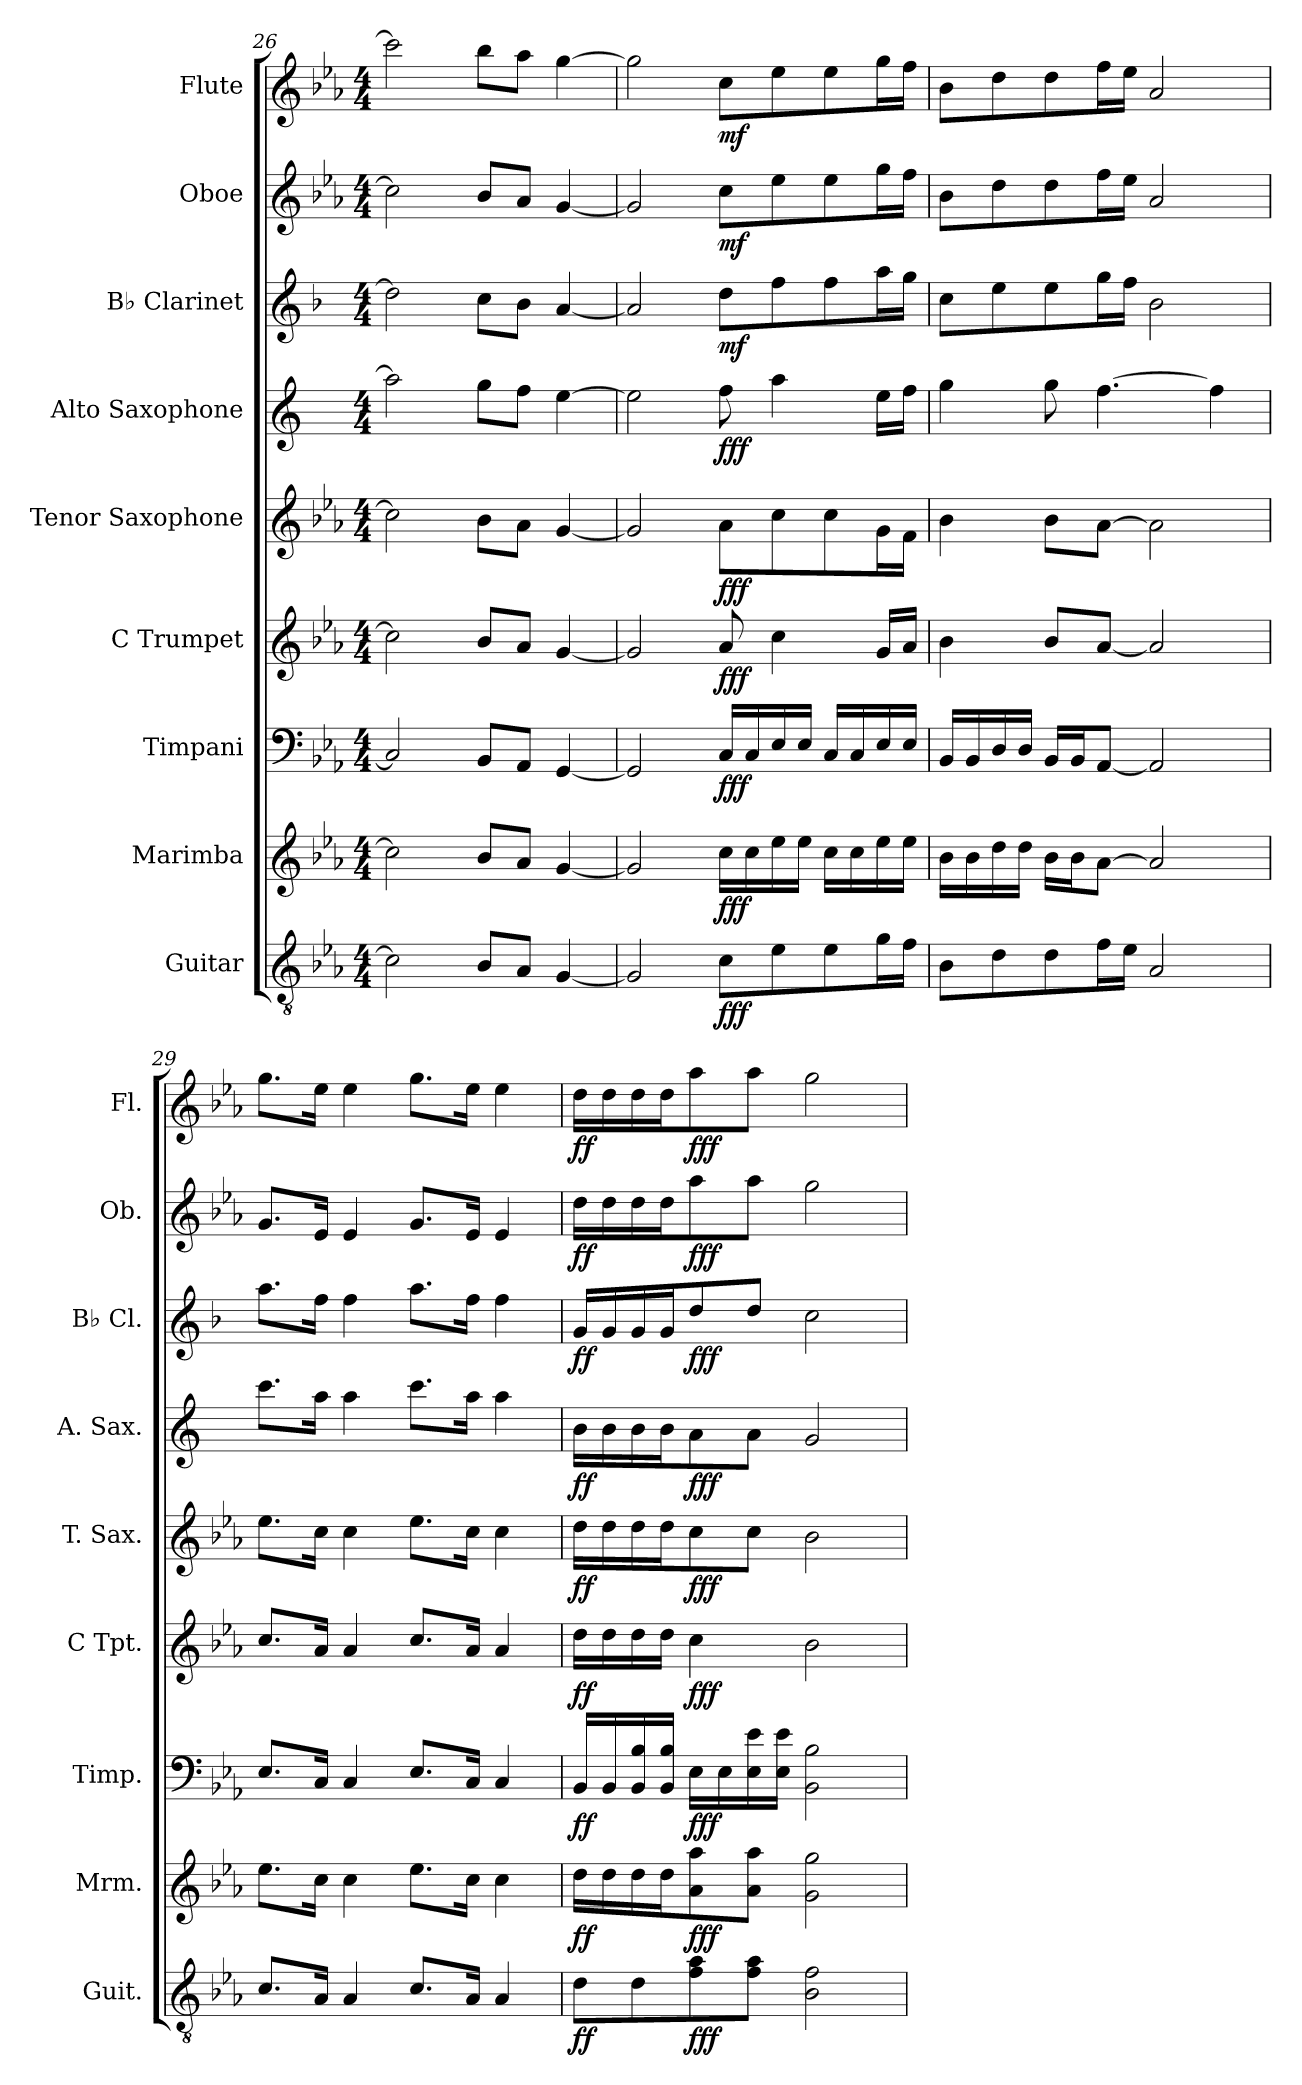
**kern	**dynam	**kern	**dynam	**kern	**dynam	**kern	**dynam	**kern	**dynam	**kern	**dynam	**kern	**dynam	**kern	**dynam	**kern	**dynam
*part9	*part9	*part8	*part8	*part7	*part7	*part6	*part6	*part5	*part5	*part4	*part4	*part3	*part3	*part2	*part2	*part1	*part1
*staff9	*staff9	*staff8	*staff8	*staff7	*staff7	*staff6	*staff6	*staff5	*staff5	*staff4	*staff4	*staff3	*staff3	*staff2	*staff2	*staff1	*staff1
*I"Guitar	*	*I"Marimba	*	*I"Timpani	*	*I"C Trumpet	*	*I"Tenor Saxophone	*	*I"Alto Saxophone	*	*I"B♭ Clarinet	*	*I"Oboe	*	*I"Flute	*
*I'Guit.	*	*I'Mrm.	*	*I'Timp.	*	*I'C Tpt.	*	*I'T. Sax.	*	*I'A. Sax.	*	*I'B♭ Cl.	*	*I'Ob.	*	*I'Fl.	*
*clefGv2	*	*clefG2	*	*clefF4	*	*clefG2	*	*clefG2	*	*clefG2	*	*clefG2	*	*clefG2	*	*clefG2	*
*	*	*	*	*	*	*	*	*ITrd8c14	*	*ITrd5c9	*	*ITrd1c2	*	*	*	*	*
*k[b-e-a-]	*	*k[b-e-a-]	*	*k[b-e-a-]	*	*k[b-e-a-]	*	*k[b-e-a-]	*	*k[b-e-a-]	*	*k[b-e-a-]	*	*k[b-e-a-]	*	*k[b-e-a-]	*
*E-:	*	*E-:	*	*E-:	*	*E-:	*	*E-:	*	*E-:	*	*E-:	*	*E-:	*	*E-:	*
*M4/4	*	*M4/4	*	*M4/4	*	*M4/4	*	*M4/4	*	*M4/4	*	*M4/4	*	*M4/4	*	*M4/4	*
=26	=26	=26	=26	=26	=26	=26	=26	=26	=26	=26	=26	=26	=26	=26	=26	=26	=26
2c\]	.	2cc\]	.	2C/]	.	2cc\]	.	2c\]	.	2cc\]	.	2cc\]	.	2cc\]	.	2ccc\]	.
8B-/L	.	8b-/L	.	8BB-/L	.	8b-/L	.	8B-\L	.	8b-\L	.	8b-\L	.	8b-/L	.	8bb-\L	.
8A-/J	.	8a-/J	.	8AA-/J	.	8a-/J	.	8A-\J	.	8a-\J	.	8a-\J	.	8a-/J	.	8aa-\J	.
[4G/	.	[4g/	.	[4GG/	.	[4g/	.	[4G/	.	[4g\	.	[4g/	.	[4g/	.	[4gg\	.
=27	=27	=27	=27	=27	=27	=27	=27	=27	=27	=27	=27	=27	=27	=27	=27	=27	=27
2G/]	.	2g/]	.	2GG/]	.	2g/]	.	2G/]	.	2g\]	.	2g/]	.	2g/]	.	2gg\]	.
!	!LO:DY:b	!	!LO:DY:b	!	!LO:DY:b	!	!LO:DY:b	!	!LO:DY:b	!	!LO:DY:b	!	!LO:DY:b	!	!LO:DY:b	!	!LO:DY:b
8c\L	fff	16cc\LL	fff	16C/LL	fff	8a-/	fff	8A-\L	fff	8a-\	fff	8cc\L	mf	8cc\L	mf	8cc\L	mf
.	.	16cc\	.	16C/	.	.	.	.	.	.	.	.	.	.	.	.	.
8e-\	.	16ee-\	.	16E-/	.	4cc\	.	8c\	.	4cc\	.	8ee-\	.	8ee-\	.	8ee-\	.
.	.	16ee-\JJ	.	16E-/JJ	.	.	.	.	.	.	.	.	.	.	.	.	.
8e-\	.	16cc\LL	.	16C/LL	.	.	.	8c\	.	.	.	8ee-\	.	8ee-\	.	8ee-\	.
.	.	16cc\	.	16C/	.	.	.	.	.	.	.	.	.	.	.	.	.
16g\L	.	16ee-\	.	16E-/	.	16g/LL	.	16G\L	.	16g\LL	.	16gg\L	.	16gg\L	.	16gg\L	.
16f\JJ	.	16ee-\JJ	.	16E-/JJ	.	16a-/JJ	.	16F\JJ	.	16a-\JJ	.	16ff\JJ	.	16ff\JJ	.	16ff\JJ	.
!!LO:PB:g=z
=28	=28	=28	=28	=28	=28	=28	=28	=28	=28	=28	=28	=28	=28	=28	=28	=28	=28
8B-\L	.	16b-\LL	.	16BB-/LL	.	4b-\	.	4B-\	.	4b-\	.	8b-\L	.	8b-\L	.	8b-\L	.
.	.	16b-\	.	16BB-/	.	.	.	.	.	.	.	.	.	.	.	.	.
8d\	.	16dd\	.	16D/	.	.	.	.	.	.	.	8dd\	.	8dd\	.	8dd\	.
.	.	16dd\JJ	.	16D/JJ	.	.	.	.	.	.	.	.	.	.	.	.	.
8d\	.	16b-\LL	.	16BB-/LL	.	8b-/L	.	8B-\L	.	8b-\	.	8dd\	.	8dd\	.	8dd\	.
.	.	16b-\J	.	16BB-/J	.	.	.	.	.	.	.	.	.	.	.	.	.
16f\L	.	[8a-\J	.	[8AA-/J	.	[8a-/J	.	[8A-\J	.	[4.a-\	.	16ff\L	.	16ff\L	.	16ff\L	.
16e-\JJ	.	.	.	.	.	.	.	.	.	.	.	16ee-\JJ	.	16ee-\JJ	.	16ee-\JJ	.
2A-/	.	2a-/]	.	2AA-/]	.	2a-/]	.	2A-\]	.	.	.	2a-\	.	2a-/	.	2a-/	.
.	.	.	.	.	.	.	.	.	.	4a-\]	.	.	.	.	.	.	.
=29	=29	=29	=29	=29	=29	=29	=29	=29	=29	=29	=29	=29	=29	=29	=29	=29	=29
8.c/L	.	8.ee-\L	.	8.E-/L	.	8.cc/L	.	8.e-\L	.	8.ee-\L	.	8.gg\L	.	8.g/L	.	8.gg\L	.
16A-/Jk	.	16cc\Jk	.	16C/Jk	.	16a-/Jk	.	16c\Jk	.	16cc\Jk	.	16ee-\Jk	.	16e-/Jk	.	16ee-\Jk	.
4A-/	.	4cc\	.	4C/	.	4a-/	.	4c\	.	4cc\	.	4ee-\	.	4e-/	.	4ee-\	.
8.c/L	.	8.ee-\L	.	8.E-/L	.	8.cc/L	.	8.e-\L	.	8.ee-\L	.	8.gg\L	.	8.g/L	.	8.gg\L	.
16A-/Jk	.	16cc\Jk	.	16C/Jk	.	16a-/Jk	.	16c\Jk	.	16cc\Jk	.	16ee-\Jk	.	16e-/Jk	.	16ee-\Jk	.
4A-/	.	4cc\	.	4C/	.	4a-/	.	4c\	.	4cc\	.	4ee-\	.	4e-/	.	4ee-\	.
=30	=30	=30	=30	=30	=30	=30	=30	=30	=30	=30	=30	=30	=30	=30	=30	=30	=30
!	!LO:DY:b	!	!LO:DY:b	!	!LO:DY:b	!	!LO:DY:b	!	!LO:DY:b	!	!LO:DY:b	!	!LO:DY:b	!	!LO:DY:b	!	!LO:DY:b
8d\L	ff	16dd\LL	ff	16BB-/LL	ff	16dd\LL	ff	16d\LL	ff	16d\LL	ff	16f/LL	ff	16dd\LL	ff	16dd\LL	ff
.	.	16dd\	.	16BB-/	.	16dd\	.	16d\	.	16d\	.	16f/	.	16dd\	.	16dd\	.
8d\	.	16dd\	.	16BB-/ 16B-/	.	16dd\	.	16d\	.	16d\	.	16f/	.	16dd\	.	16dd\	.
.	.	16dd\J	.	16BB-/ 16B-/JJ	.	16dd\JJ	.	16d\J	.	16d\J	.	16f/J	.	16dd\J	.	16dd\J	.
!	!LO:DY:b	!	!LO:DY:b	!	!LO:DY:b	!	!LO:DY:b	!	!LO:DY:b	!	!LO:DY:b	!	!LO:DY:b	!	!LO:DY:b	!	!LO:DY:b
8f\ 8a-\	fff	8a-\ 8aa-\	fff	16E-\LL	fff	4cc\	fff	8c\	fff	8c\	fff	8cc/	fff	8aa-\	fff	8aa-\	fff
.	.	.	.	16E-\	.	.	.	.	.	.	.	.	.	.	.	.	.
8f\ 8a-\J	.	8a-\ 8aa-\J	.	16E-\ 16e-\	.	.	.	8c\J	.	8c\J	.	8cc/J	.	8aa-\J	.	8aa-\J	.
.	.	.	.	16E-\ 16e-\JJ	.	.	.	.	.	.	.	.	.	.	.	.	.
2B-\ 2f\	.	2g\ 2gg\	.	2BB-\ 2B-\	.	2b-\	.	2B-\	.	2B-/	.	2b-\	.	2gg\	.	2gg\	.
=	=	=	=	=	=	=	=	=	=	=	=	=	=	=	=	=	=
*-	*-	*-	*-	*-	*-	*-	*-	*-	*-	*-	*-	*-	*-	*-	*-	*-	*-
